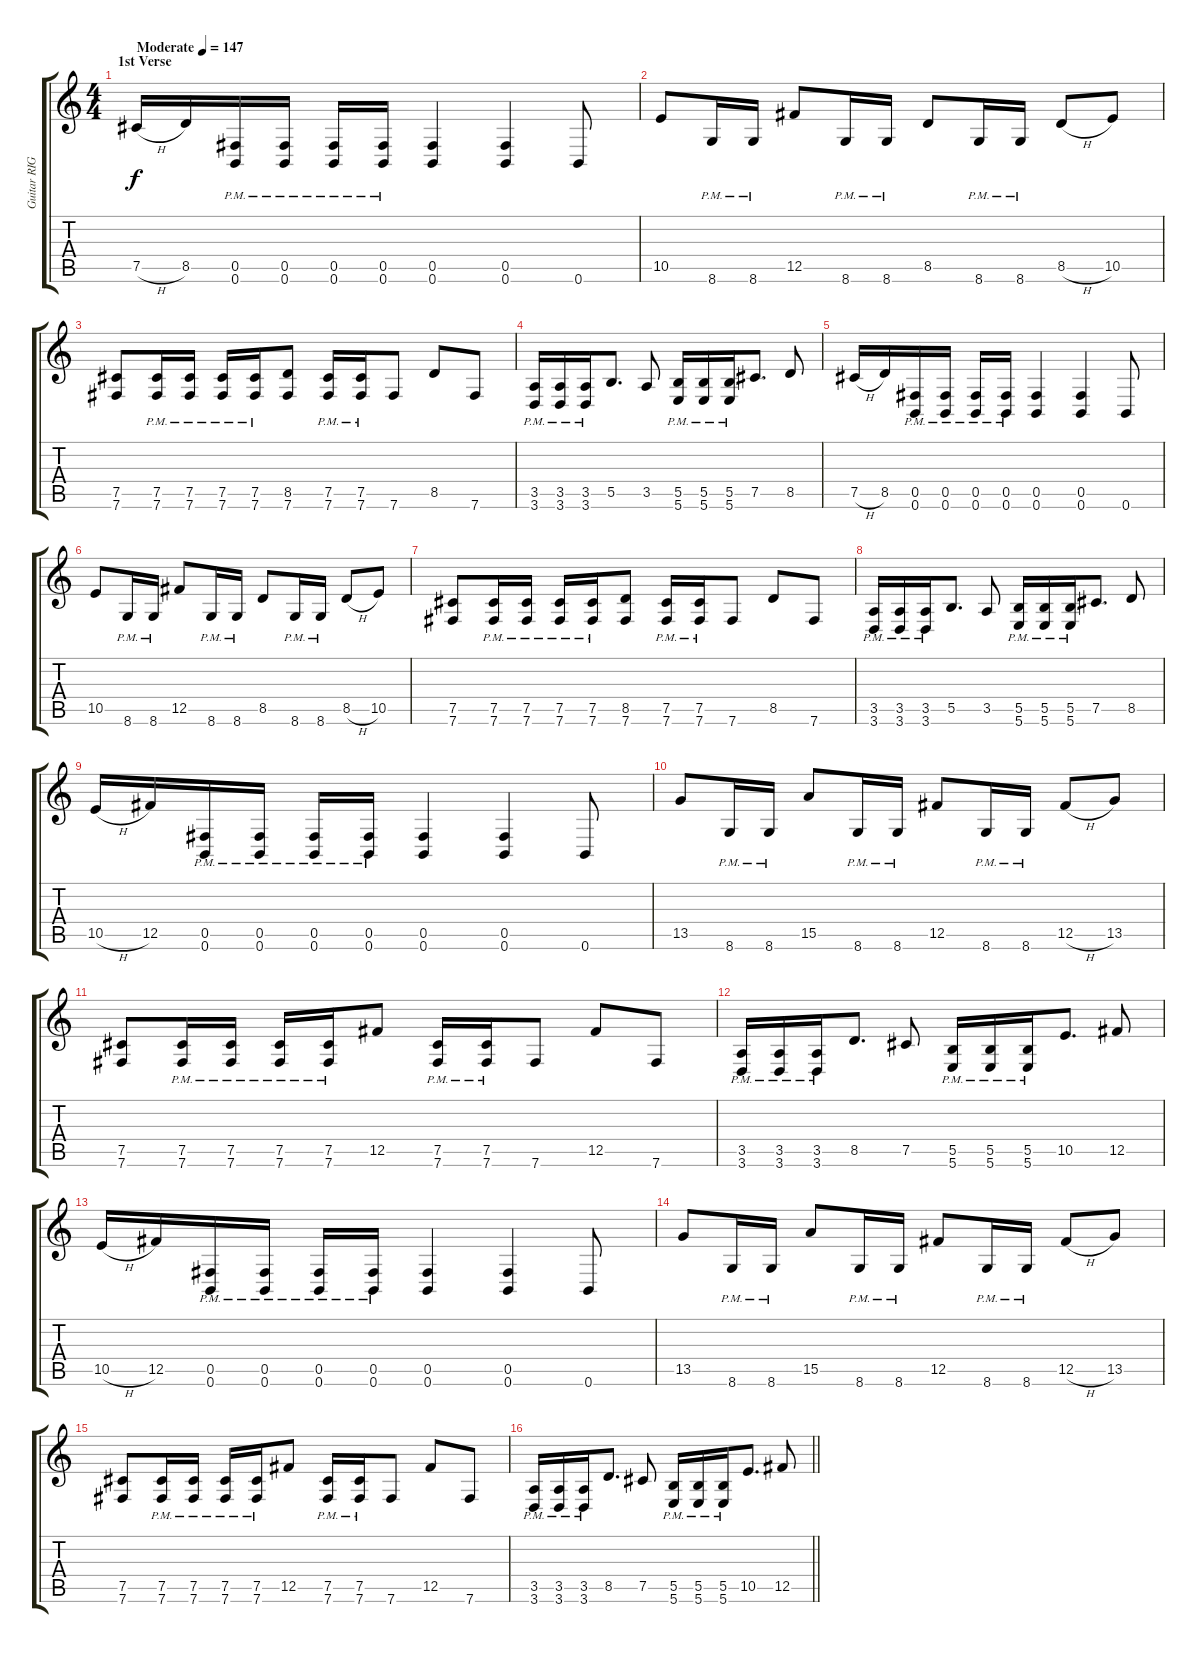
\track ("Guitar RIGHT" "Guitar RIG") {instrument distortionguitar}
\staff {score tabs}
\tuning (Db4 Ab3 E3 B2 Gb2 B1) {hide}
\ts (4 4)
\section ("" "1st Verse")
\tempo (147 "Moderate")
\clef g2
\ks c
7.5{h}.16{dy f instrument distortionguitar} 8.5.16 (0.5{pm} 0.6{pm}).16 (0.5{pm} 0.6{pm}).16 (0.5{pm} 0.6{pm}).16 (0.5{pm} 0.6{pm}).16 (0.5 0.6).4 (0.5 0.6).4 0.6.8 |
10.5.8 8.6{pm}.16 8.6{pm}.16 12.5.8 8.6{pm}.16 8.6{pm}.16 8.5.8 8.6{pm}.16 8.6{pm}.16 8.5{h}.8 10.5.8 |
(7.5 7.6).8 (7.5{pm} 7.6{pm}).16 (7.5{pm} 7.6{pm}).16 (7.5{pm} 7.6{pm}).16 (7.5{pm} 7.6{pm}).16 (8.5 7.6).8 (7.5{pm} 7.6{pm}).16 (7.5{pm} 7.6{pm}).16 7.6.8 8.5.8 7.6.8 |
(3.5{pm} 3.6{pm}).16 (3.5{pm} 3.6{pm}).16 (3.5{pm} 3.6{pm}).16 5.5.8{d} 3.5.8 (5.5{pm} 5.6{pm}).16 (5.5{pm} 5.6{pm}).16 (5.5{pm} 5.6{pm}).16 7.5.8{d} 8.5.8 |
7.5{h}.16 8.5.16 (0.5{pm} 0.6{pm}).16 (0.5{pm} 0.6{pm}).16 (0.5{pm} 0.6{pm}).16 (0.5{pm} 0.6{pm}).16 (0.5 0.6).4 (0.5 0.6).4 0.6.8 |
10.5.8 8.6{pm}.16 8.6{pm}.16 12.5.8 8.6{pm}.16 8.6{pm}.16 8.5.8 8.6{pm}.16 8.6{pm}.16 8.5{h}.8 10.5.8 |
(7.5 7.6).8 (7.5{pm} 7.6{pm}).16 (7.5{pm} 7.6{pm}).16 (7.5{pm} 7.6{pm}).16 (7.5{pm} 7.6{pm}).16 (8.5 7.6).8 (7.5{pm} 7.6{pm}).16 (7.5{pm} 7.6{pm}).16 7.6.8 8.5.8 7.6.8 |
(3.5{pm} 3.6{pm}).16 (3.5{pm} 3.6{pm}).16 (3.5{pm} 3.6{pm}).16 5.5.8{d} 3.5.8 (5.5{pm} 5.6{pm}).16 (5.5{pm} 5.6{pm}).16 (5.5{pm} 5.6{pm}).16 7.5.8{d} 8.5.8 |
10.5{h}.16 12.5.16 (0.5{pm} 0.6{pm}).16 (0.5{pm} 0.6{pm}).16 (0.5{pm} 0.6{pm}).16 (0.5{pm} 0.6{pm}).16 (0.5 0.6).4 (0.5 0.6).4 0.6.8 |
13.5.8 8.6{pm}.16 8.6{pm}.16 15.5.8 8.6{pm}.16 8.6{pm}.16 12.5.8 8.6{pm}.16 8.6{pm}.16 12.5{h}.8 13.5.8 |
(7.5 7.6).8 (7.5{pm} 7.6{pm}).16 (7.5{pm} 7.6{pm}).16 (7.5{pm} 7.6{pm}).16 (7.5{pm} 7.6{pm}).16 12.5.8 (7.5{pm} 7.6{pm}).16 (7.5{pm} 7.6{pm}).16 7.6.8 12.5.8 7.6.8 |
(3.5{pm} 3.6{pm}).16 (3.5{pm} 3.6{pm}).16 (3.5{pm} 3.6{pm}).16 8.5.8{d} 7.5.8 (5.5{pm} 5.6{pm}).16 (5.5{pm} 5.6{pm}).16 (5.5{pm} 5.6{pm}).16 10.5.8{d} 12.5.8 |
10.5{h}.16 12.5.16 (0.5{pm} 0.6{pm}).16 (0.5{pm} 0.6{pm}).16 (0.5{pm} 0.6{pm}).16 (0.5{pm} 0.6{pm}).16 (0.5 0.6).4 (0.5 0.6).4 0.6.8 |
13.5.8 8.6{pm}.16 8.6{pm}.16 15.5.8 8.6{pm}.16 8.6{pm}.16 12.5.8 8.6{pm}.16 8.6{pm}.16 12.5{h}.8 13.5.8 |
(7.5 7.6).8 (7.5{pm} 7.6{pm}).16 (7.5{pm} 7.6{pm}).16 (7.5{pm} 7.6{pm}).16 (7.5{pm} 7.6{pm}).16 12.5.8 (7.5{pm} 7.6{pm}).16 (7.5{pm} 7.6{pm}).16 7.6.8 12.5.8 7.6.8 |
\barLineRight lightlight
(3.5{pm} 3.6{pm}).16 (3.5{pm} 3.6{pm}).16 (3.5{pm} 3.6{pm}).16 8.5.8{d} 7.5.8 (5.5{pm} 5.6{pm}).16 (5.5{pm} 5.6{pm}).16 (5.5{pm} 5.6{pm}).16 10.5.8{d} 12.5.8
